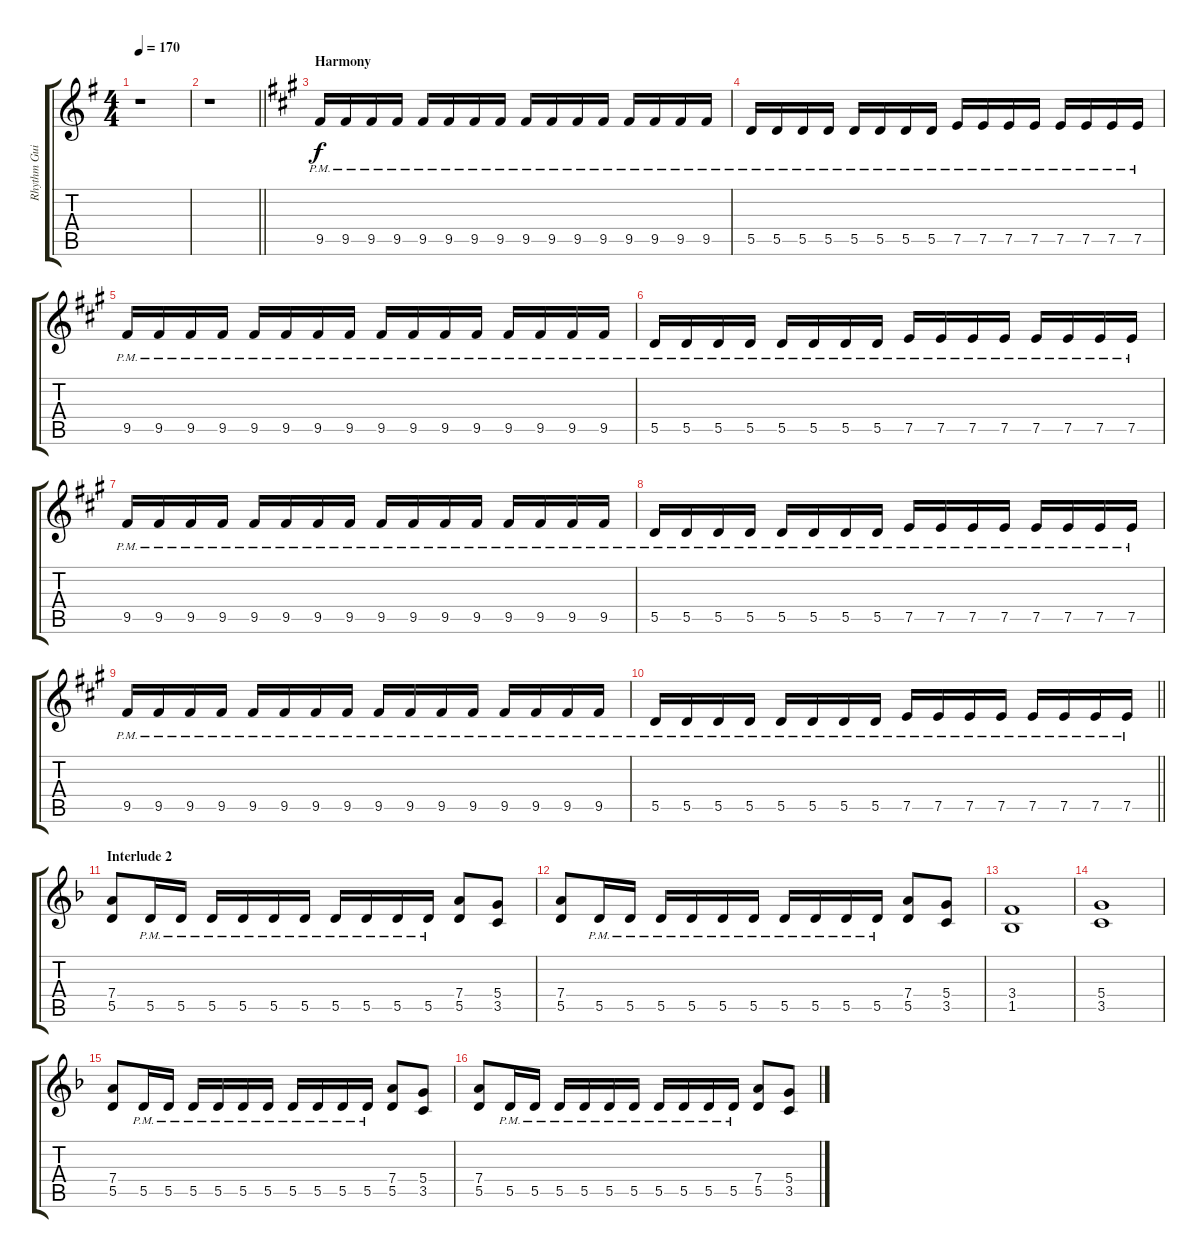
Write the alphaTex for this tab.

\track ("Rhythm Guitar 1: Juha-Pekka Alanen" "Rhythm Gui") {instrument distortionguitar}
\staff {score tabs}
\tuning (E4 B3 G3 D3 A2 E2) {hide}
\ts (4 4)
\tempo 170
\clef g2
\ks eminor
r.1{dy f} |
\barLineRight lightlight
r.1 |
\section ("" "Harmony")
\ks f#minor
9.5{pm}.16 9.5{pm}.16 9.5{pm}.16 9.5{pm}.16 9.5{pm}.16 9.5{pm}.16 9.5{pm}.16 9.5{pm}.16 9.5{pm}.16 9.5{pm}.16 9.5{pm}.16 9.5{pm}.16 9.5{pm}.16 9.5{pm}.16 9.5{pm}.16 9.5{pm}.16 |
5.5{pm}.16 5.5{pm}.16 5.5{pm}.16 5.5{pm}.16 5.5{pm}.16 5.5{pm}.16 5.5{pm}.16 5.5{pm}.16 7.5{pm}.16 7.5{pm}.16 7.5{pm}.16 7.5{pm}.16 7.5{pm}.16 7.5{pm}.16 7.5{pm}.16 7.5{pm}.16 |
9.5{pm}.16 9.5{pm}.16 9.5{pm}.16 9.5{pm}.16 9.5{pm}.16 9.5{pm}.16 9.5{pm}.16 9.5{pm}.16 9.5{pm}.16 9.5{pm}.16 9.5{pm}.16 9.5{pm}.16 9.5{pm}.16 9.5{pm}.16 9.5{pm}.16 9.5{pm}.16 |
5.5{pm}.16 5.5{pm}.16 5.5{pm}.16 5.5{pm}.16 5.5{pm}.16 5.5{pm}.16 5.5{pm}.16 5.5{pm}.16 7.5{pm}.16 7.5{pm}.16 7.5{pm}.16 7.5{pm}.16 7.5{pm}.16 7.5{pm}.16 7.5{pm}.16 7.5{pm}.16 |
9.5{pm}.16 9.5{pm}.16 9.5{pm}.16 9.5{pm}.16 9.5{pm}.16 9.5{pm}.16 9.5{pm}.16 9.5{pm}.16 9.5{pm}.16 9.5{pm}.16 9.5{pm}.16 9.5{pm}.16 9.5{pm}.16 9.5{pm}.16 9.5{pm}.16 9.5{pm}.16 |
5.5{pm}.16 5.5{pm}.16 5.5{pm}.16 5.5{pm}.16 5.5{pm}.16 5.5{pm}.16 5.5{pm}.16 5.5{pm}.16 7.5{pm}.16 7.5{pm}.16 7.5{pm}.16 7.5{pm}.16 7.5{pm}.16 7.5{pm}.16 7.5{pm}.16 7.5{pm}.16 |
9.5{pm}.16 9.5{pm}.16 9.5{pm}.16 9.5{pm}.16 9.5{pm}.16 9.5{pm}.16 9.5{pm}.16 9.5{pm}.16 9.5{pm}.16 9.5{pm}.16 9.5{pm}.16 9.5{pm}.16 9.5{pm}.16 9.5{pm}.16 9.5{pm}.16 9.5{pm}.16 |
\barLineRight lightlight
5.5{pm}.16 5.5{pm}.16 5.5{pm}.16 5.5{pm}.16 5.5{pm}.16 5.5{pm}.16 5.5{pm}.16 5.5{pm}.16 7.5{pm}.16 7.5{pm}.16 7.5{pm}.16 7.5{pm}.16 7.5{pm}.16 7.5{pm}.16 7.5{pm}.16 7.5{pm}.16 |
\section ("" "Interlude 2")
\ks dminor
(7.4 5.5).8 5.5{pm}.16 5.5{pm}.16 5.5{pm}.16 5.5{pm}.16 5.5{pm}.16 5.5{pm}.16 5.5{pm}.16 5.5{pm}.16 5.5{pm}.16 5.5{pm}.16 (7.4 5.5).8 (5.4 3.5).8 |
(7.4 5.5).8 5.5{pm}.16 5.5{pm}.16 5.5{pm}.16 5.5{pm}.16 5.5{pm}.16 5.5{pm}.16 5.5{pm}.16 5.5{pm}.16 5.5{pm}.16 5.5{pm}.16 (7.4 5.5).8 (5.4 3.5).8 |
(3.4 1.5).1 |
(5.4 3.5).1 |
(7.4 5.5).8 5.5{pm}.16 5.5{pm}.16 5.5{pm}.16 5.5{pm}.16 5.5{pm}.16 5.5{pm}.16 5.5{pm}.16 5.5{pm}.16 5.5{pm}.16 5.5{pm}.16 (7.4 5.5).8 (5.4 3.5).8 |
(7.4 5.5).8 5.5{pm}.16 5.5{pm}.16 5.5{pm}.16 5.5{pm}.16 5.5{pm}.16 5.5{pm}.16 5.5{pm}.16 5.5{pm}.16 5.5{pm}.16 5.5{pm}.16 (7.4 5.5).8 (5.4 3.5).8
